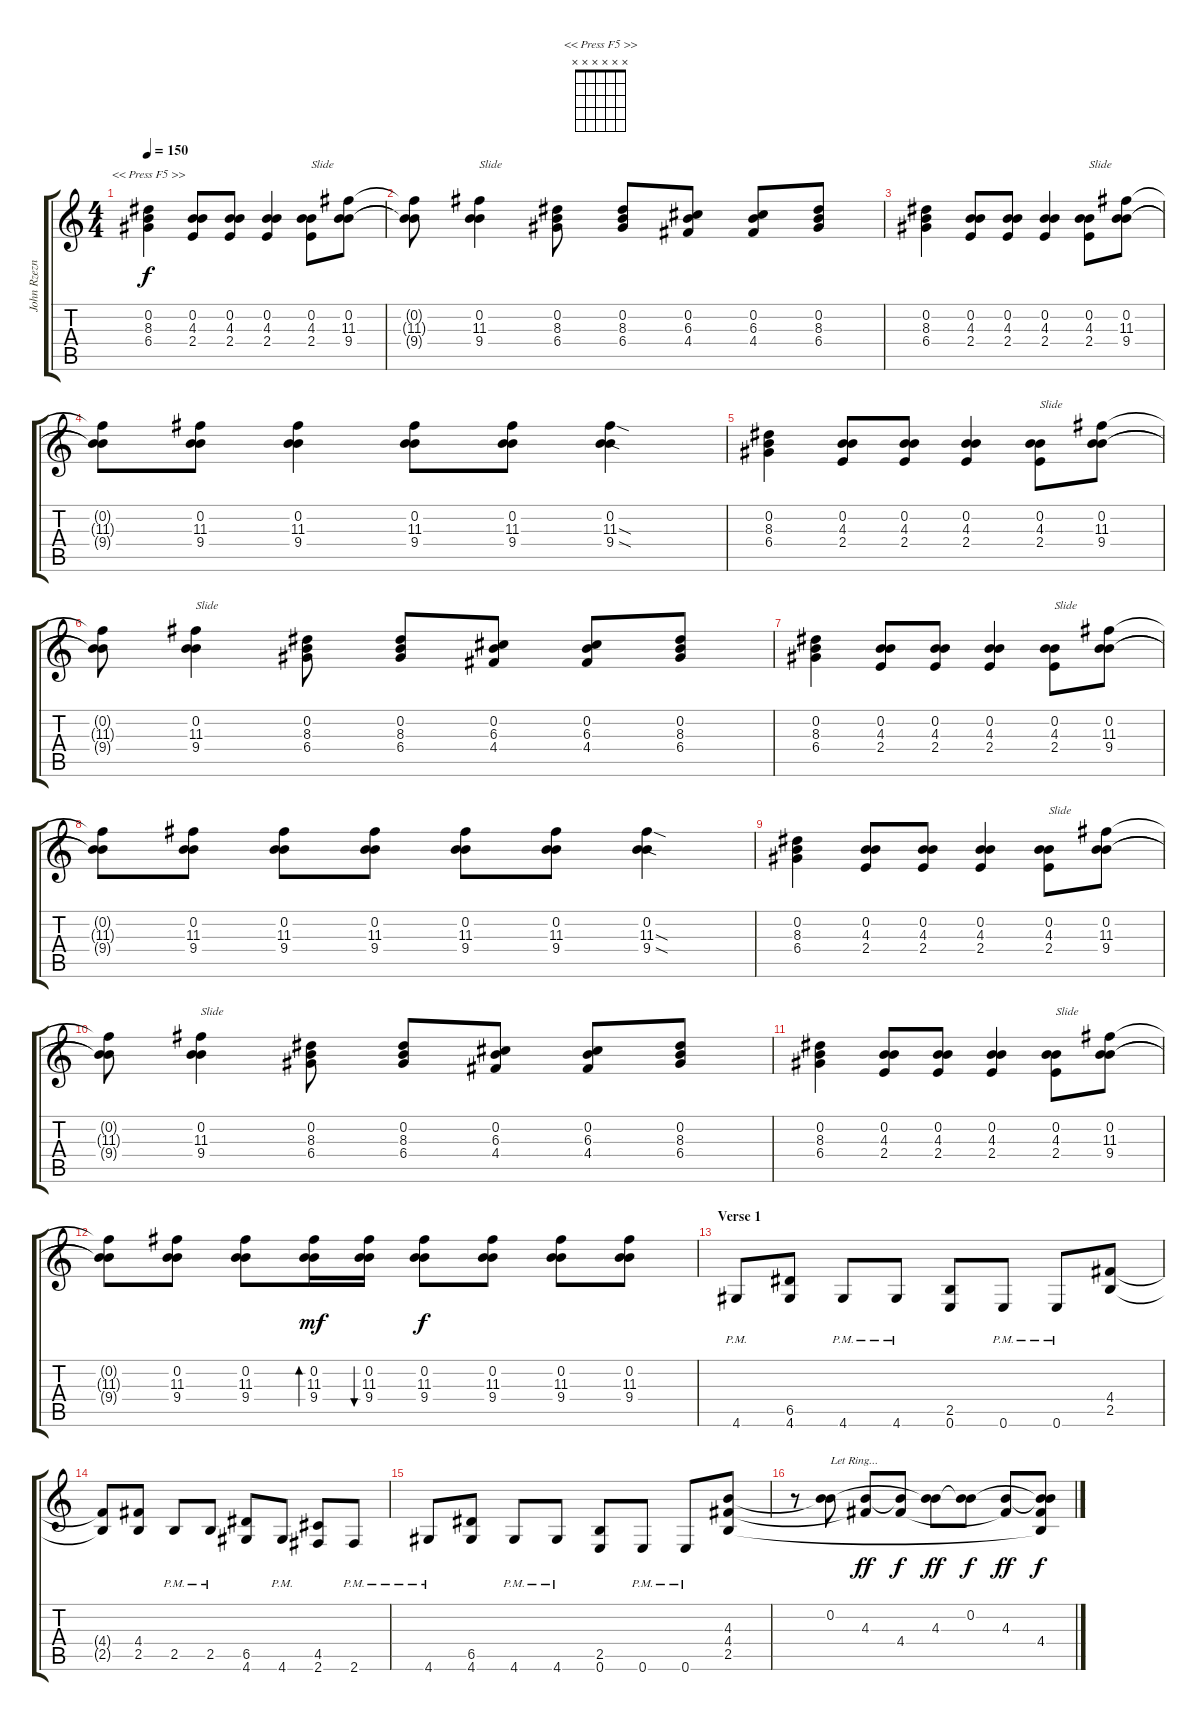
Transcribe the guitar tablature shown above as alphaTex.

\track ("John Rzeznik - Guitar 2" "John Rzezn") {instrument distortionguitar}
\staff {score tabs}
\tuning (E4 B3 G3 D3 A2 E2) {hide}
\chord ("<< Press F5 >>" x x x x x x)
\ts (4 4)
\tempo 150
\clef g2
\ks c
(0.2 8.3 6.4).4{ch "<< Press F5 >>" dy f instrument distortionguitar} (0.2 4.3 2.4).8 (0.2 4.3 2.4).8 (0.2 4.3 2.4).4 (0.2 4.3 2.4).8{txt "Slide"} (0.2 11.3 9.4).8 |
(0.2{t} 11.3{t} 9.4{t}).8 (0.2 11.3 9.4).4{txt "Slide"} (0.2 8.3 6.4).8 (0.2 8.3 6.4).8 (0.2 6.3 4.4).8 (0.2 6.3 4.4).8 (0.2 8.3 6.4).8 |
(0.2 8.3 6.4).4 (0.2 4.3 2.4).8 (0.2 4.3 2.4).8 (0.2 4.3 2.4).4 (0.2 4.3 2.4).8{txt "Slide"} (0.2 11.3 9.4).8 |
(0.2{t} 11.3{t} 9.4{t}).8 (0.2 11.3 9.4).8 (0.2 11.3 9.4).4 (0.2 11.3 9.4).8 (0.2 11.3 9.4).8 (0.2 11.3{sod} 9.4{sod}).4 |
(0.2 8.3 6.4).4 (0.2 4.3 2.4).8 (0.2 4.3 2.4).8 (0.2 4.3 2.4).4 (0.2 4.3 2.4).8{txt "Slide"} (0.2 11.3 9.4).8 |
(0.2{t} 11.3{t} 9.4{t}).8 (0.2 11.3 9.4).4{txt "Slide"} (0.2 8.3 6.4).8 (0.2 8.3 6.4).8 (0.2 6.3 4.4).8 (0.2 6.3 4.4).8 (0.2 8.3 6.4).8 |
(0.2 8.3 6.4).4 (0.2 4.3 2.4).8 (0.2 4.3 2.4).8 (0.2 4.3 2.4).4 (0.2 4.3 2.4).8{txt "Slide"} (0.2 11.3 9.4).8 |
(0.2{t} 11.3{t} 9.4{t}).8 (0.2 11.3 9.4).8 (0.2 11.3 9.4).8 (0.2 11.3 9.4).8 (0.2 11.3 9.4).8 (0.2 11.3 9.4).8 (0.2 11.3{sod} 9.4{sod}).4 |
(0.2 8.3 6.4).4 (0.2 4.3 2.4).8 (0.2 4.3 2.4).8 (0.2 4.3 2.4).4 (0.2 4.3 2.4).8{txt "Slide"} (0.2 11.3 9.4).8 |
(0.2{t} 11.3{t} 9.4{t}).8 (0.2 11.3 9.4).4{txt "Slide"} (0.2 8.3 6.4).8 (0.2 8.3 6.4).8 (0.2 6.3 4.4).8 (0.2 6.3 4.4).8 (0.2 8.3 6.4).8 |
(0.2 8.3 6.4).4 (0.2 4.3 2.4).8 (0.2 4.3 2.4).8 (0.2 4.3 2.4).4 (0.2 4.3 2.4).8{txt "Slide"} (0.2 11.3 9.4).8 |
(0.2{t} 11.3{t} 9.4{t}).8 (0.2 11.3 9.4).8 (0.2 11.3 9.4).8 (0.2 11.3 9.4).16{bd 240 dy mf} (0.2 11.3 9.4).16{bu 240} (0.2 11.3 9.4).8{dy f} (0.2 11.3 9.4).8 (0.2 11.3 9.4).8 (0.2 11.3 9.4).8 |
\section ("" "Verse 1")
4.6{pm}.8 (6.5 4.6).8 4.6{pm}.8 4.6{pm}.8 (2.5 0.6).8 0.6{pm}.8 0.6{pm}.8 (4.4 2.5).8 |
(4.4{t} 2.5{t}).8 (4.4 2.5).8 2.5{pm}.8 2.5{pm}.8 (6.5 4.6).8 4.6{pm}.8 (4.5 2.6).8 2.6{pm}.8 |
4.6{pm}.8 (6.5 4.6).8 4.6{pm}.8 4.6{pm}.8 (2.5 0.6).8 0.6{pm}.8 0.6{pm}.8 (4.3 4.4 2.5).8 |
r.8 (0.2 4.3{t}).8{txt "Let Ring..."} (4.3 4.4{t}).8{dy ff} (4.3{t} 4.4).8{dy f} (0.2{t} 4.3).8{dy ff} (0.2 4.3{t}).8{dy f} (4.3 4.4{t}).8{dy ff} (0.2{t} 4.3{t} 4.4 2.5{t}).8{dy f}
